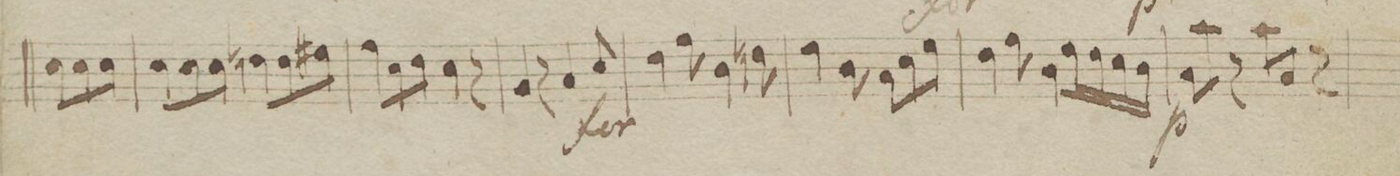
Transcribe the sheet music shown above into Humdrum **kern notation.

**kern	**dynam
*I"Viola	*
*clefC3	*
*k[b-e-]	*
*M6/8	*
8d\L	.
8d\	.
8d\J	.
=37	=37
8d\L	.
8d\	.
8d\J	.
8en\L	.
8e\	.
8f#X\J	.
=38	=38
8g\L	.
8d\	.
8e-\J	.
4d\	.
8r	.
=39	=39
4A/	.
8r	.
4B-/	.
8d/	f
=40	=40
4e-\	.
8g\	.
4c\	.
8en\	.
=41	=41
4f\	.
8c\	.
8B-\L	.
8d\	.
8f\J	.
=42	=42
4e-\	.
8g\	.
8c\L	.
16f\L	.
16e-\	.
16d\	.
16c\JJ	.
=43	=43
8B-\L	p
8b-\J	.
8r	.
8b-\L	.
8B-/J	.
8r	.
=44	=44
*-	*-
